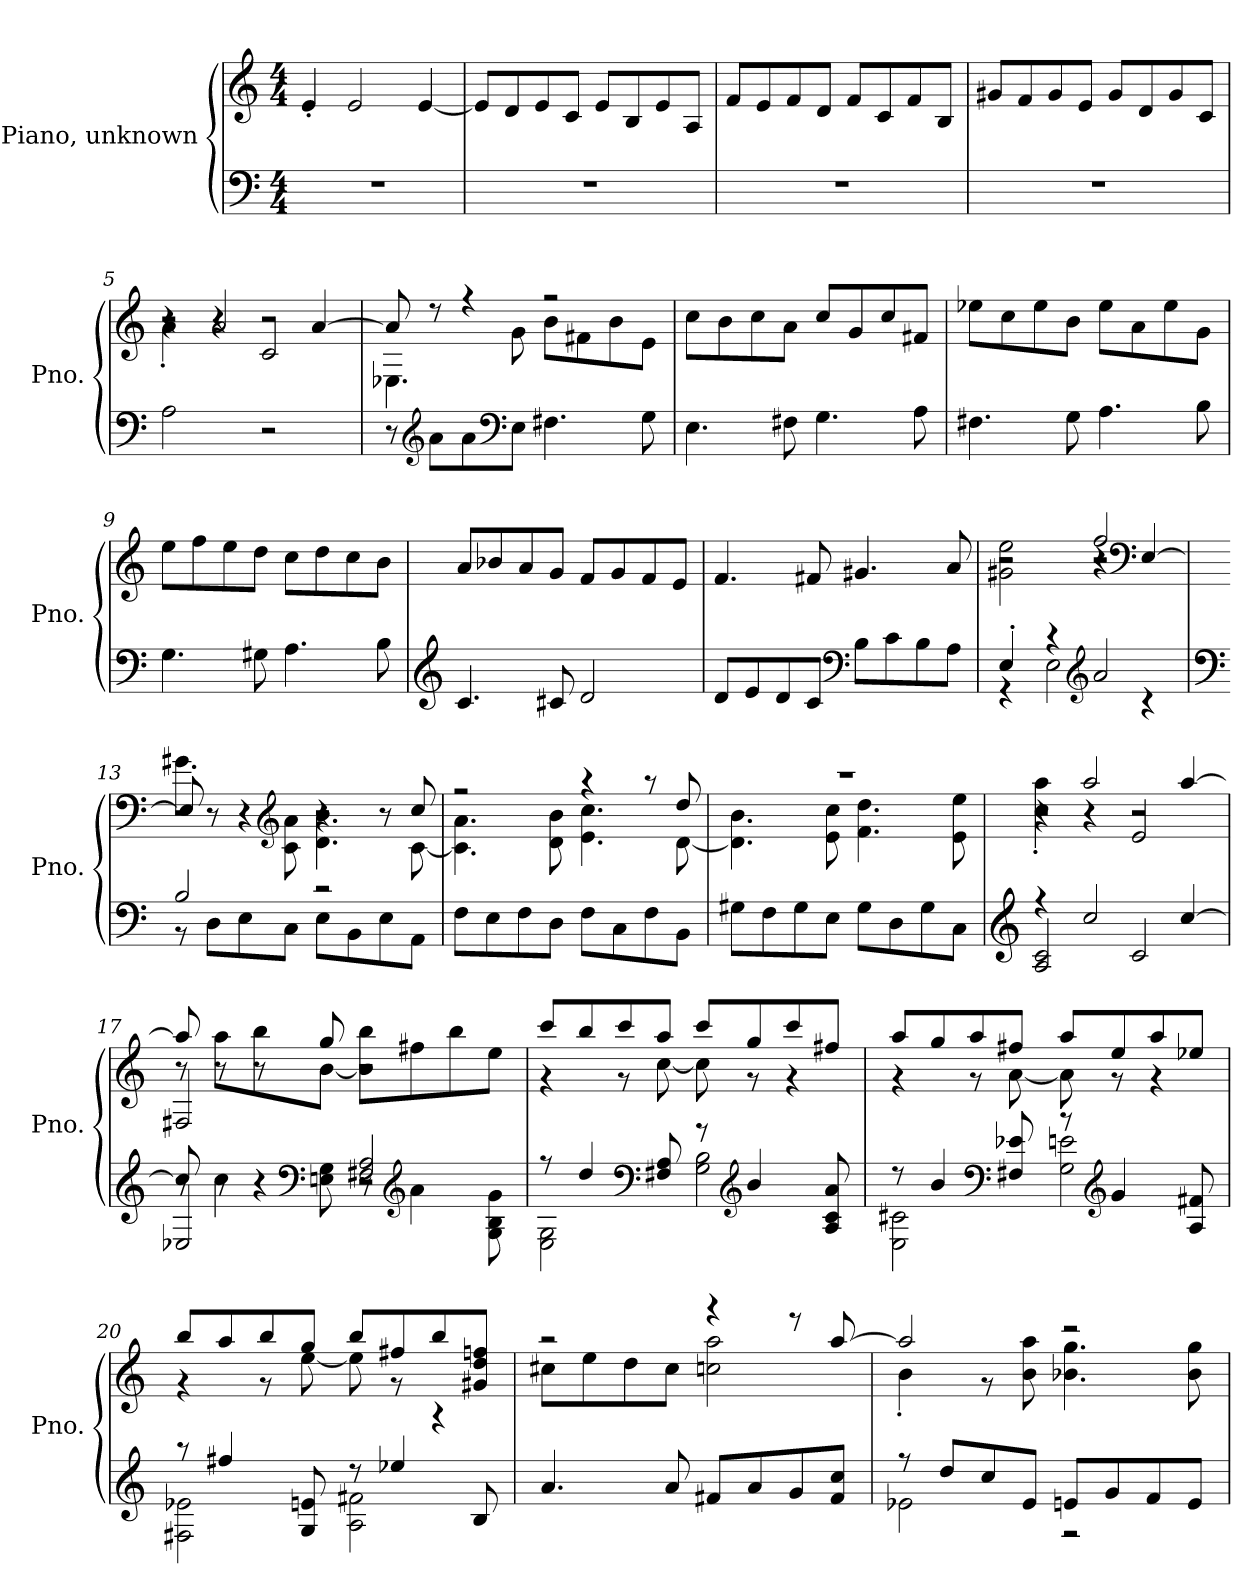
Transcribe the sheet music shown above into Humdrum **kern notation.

**kern	**kern
*part1	*part1
*staff2	*staff1
*I"Piano, unknown	*
*I'Pno.	*
*clefF4	*clefG2
*k[]	*k[]
*M4/4	*M4/4
*MM120	*MM120
=1	=1
1r	4e'/
.	2e/
.	[4e/
=2	=2
1r	8e/L]
.	8d/
.	8e/
.	8c/J
.	8e/L
.	8B/
.	8e/
.	8A/J
=3	=3
1r	8f/L
.	8e/
.	8f/
.	8d/J
.	8f/L
.	8c/
.	8f/
.	8B/J
=4	=4
1r	8g#X/L
.	8f/
.	8g#/
.	8e/J
.	8g#/L
.	8d/
.	8g#/
.	8c/J
=5	=5
*	*^
*	*	*^
2A\	4r	4a'\	2r
.	2a/	4r	.
2r	.	2r	2c/
.	[4a/	.	.
*	*	*v	*v
!!LO:LB:g=z
=6	=6	=6
8r	8a/]	4.E-X\
*clefG2	*	*
8a\L	8r	.
8a\	4r	.
*clefF4	*	*
8E\J	.	8g\
4.F#X\	2r	8b\L
.	.	8f#X\
.	.	8b\
8G\	.	8e\J
*	*v	*v
=7	=7
4.E\	8cc\L
.	8b\
.	8cc\
8F#X\	8a\J
4.G\	8cc/L
.	8g/
.	8cc/
8A\	8f#X/J
=8	=8
4.F#X\	8ee-X\L
.	8cc\
.	8ee-\
8G\	8b\J
4.A\	8ee-\L
.	8a\
.	8ee-\
8B\	8g\J
=9	=9
4.G\	8ee\L
.	8ff\
.	8ee\
8G#X\	8dd\J
4.A\	8cc\L
.	8dd\
.	8cc\
8B\	8b\J
!!LO:LB:g=z
=10	=10
*clefG2	*
4.c/	8a/L
.	8b-X/
.	8a/
8c#X/	8g/J
2d/	8f/L
.	8g/
.	8f/
.	8e/J
=11	=11
8d/L	4.f/
8e/	.
8d/	.
8c/J	8f#X/
*clefF4	*
8B\L	4.g#X/
8c\	.
8B\	.
8A\J	8a/
=12	=12
*^	*^
*	*	*	*^
4E'/	4r	2r	2g#X\ 2ee\	2r
4r	2E\	.	.	.
*clefG2	*	*	*	*
2a/	.	2ff/	2r	4r
*	*	*clefF4	*	*
.	4r	.	.	[4E/
=13	=13	=13	=13	=13
*clefF4	*	*	*	*
2B/	8r	2r	4.g#X\	8E/]
.	8D\L	.	.	8r
.	8E\	.	.	4r
*	*	*clefG2	*	*
.	8C\J	.	8c\ 8a\	.
2r	8E\L	4r	4.d\ 4.b\	2r
.	8BB\	.	.	.
.	8E\	8r	.	.
.	8AA\J	8cc/	[8c\	.
*v	*v	*	*	*
*	*	*v	*v
!!LO:LB:g=z
=14	=14	=14
8F\L	2r	4.c\] 4.a\
8E\	.	.
8F\	.	.
8D\J	.	8d\ 8b\
8F\L	4r	4.e\ 4.cc\
8C\	.	.
8F\	8r	.
8BB\J	8dd/	[8d\
=15	=15	=15
8G#X\L	1r	4.d\] 4.b\
8F\	.	.
8G#\	.	.
8E\J	.	8e\ 8cc\
8G#\L	.	4.f\ 4.dd\
8D\	.	.
8G#\	.	.
8C\J	.	8e\ 8ee\
*	*v	*v
=16	=16
*clefG2	*
*^	*^
*	*	*	*^
4r	2A/ 2c/	4r	4cc\' 4aa\'	2r
2cc/	.	2aa/	4r	.
.	2c/	.	2r	2e/
[4cc/	.	[4aa/	.	.
=17	=17	=17	=17	=17
*	*^	*	*	*
8cc/]	8r	2E-X/	8aa/]	8r	2F#X/
8r	4cc\	.	8r	8aa\L	.
4r	.	.	8r	8bb\	.
*clefF4	*	*	*	*	*
.	8En\ 8G\	.	8gg/	[8b\J	.
2r	8r	2F#X/ 2A/	2r	8b\] 8bb\L	2r
*clefG2	*	*	*	*	*
.	4a\	.	.	8ff#X\	.
.	.	.	.	8bb\	.
.	8G\ 8B\ 8g\	.	.	8ee\J	.
*	*v	*v	*	*	*
*	*	*	*v	*v
!!LO:LB:g=z
=18	=18	=18	=18
8r	2E\ 2G\	8ccc/L	4r
4dd/	.	8bb/	.
.	.	8ccc/	8r
*clefF4	*	*	*
8F#X/ 8A/	.	8aa/J	[8cc\
8r	2G\ 2B\	8ccc/L	8cc\]
*clefG2	*	*	*
4b/	.	8gg/	8r
.	.	8ccc/	4r
8A/ 8c/ 8a/	.	8ff#X/J	.
=19	=19	=19	=19
8r	2E\ 2c#X\	8aa/L	4r
4b/	.	8gg/	.
.	.	8aa/	8r
*clefF4	*	*	*
8F#X/ 8e-X/	.	8ff#X/J	[8a\
8r	2G\ 2en\	8aa/L	8a\]
*clefG2	*	*	*
4g/	.	8ee/	8r
.	.	8aa/	4r
8A/ 8f#X/	.	8ee-X/J	.
=20	=20	=20	=20
8r	2F#X\ 2e-X\	8bb/L	4r
4ff#X/	.	8aa/	.
.	.	8bb/	8r
8G/ 8en/	.	8gg/J	[8ee\
8r	2A\ 2f#X\	8bb/L	8ee\]
4ee-X/	.	8ff#X/	8r
.	.	8bb/	4r
8B/	.	8g#X/ 8dd/ 8ffn/J	.
*v	*v	*	*
!!LO:LB:g=z	!!
=21	=21	=21
4.a/	2r	8cc#X\L
.	.	8ee\
.	.	8dd\
8a/	.	8cc#\J
8f#X/L	4r	2ccn\ 2aa\
8a/	.	.
8g/	8r	.
8f#/ 8cc/J	[8aa/	.
=22	=22	=22
*^	*	*
8r	2e-X\	2aa/]	4b'\
8dd/L	.	.	.
8cc/	.	.	8r
8e-/J	.	.	8b\ 8aa\
8en/L	2r	2r	4.b-X\ 4.gg\
8g/	.	.	.
8f/	.	.	.
8e/J	.	.	8b-\ 8gg\
*v	*v	*	*
*	*v	*v
=	=
*-	*-
